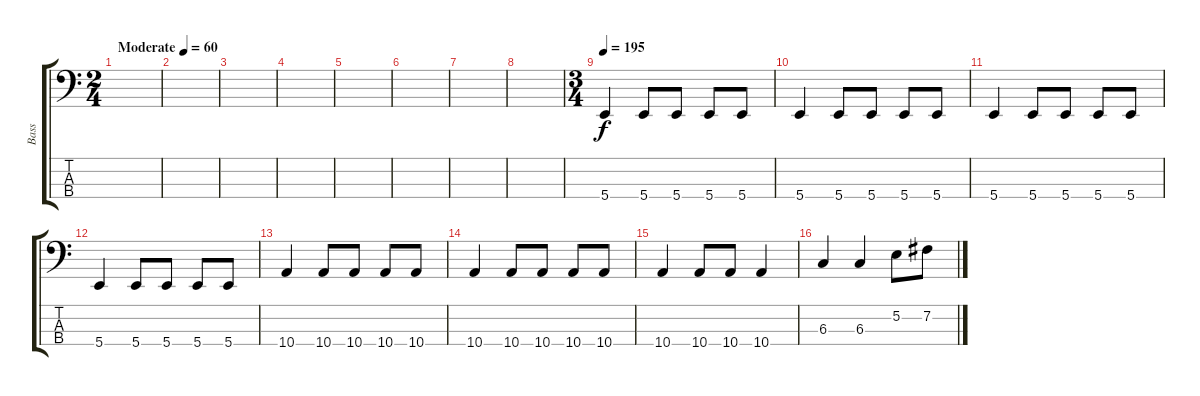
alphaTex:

\track ("Bass" "Bass") {instrument electricbassfinger}
\staff {score tabs}
\tuning (E2 B1 Gb1 B0) {hide}
\ts (2 4)
\tempo (60 "Moderate")
\clef f4
\ks c
|
|
|
|
|
|
|
|
\ts (3 4)
\tempo 195
5.4.4 5.4.8 5.4.8 5.4.8 5.4.8 |
5.4.4 5.4.8 5.4.8 5.4.8 5.4.8 |
5.4.4 5.4.8 5.4.8 5.4.8 5.4.8 |
5.4.4 5.4.8 5.4.8 5.4.8 5.4.8 |
10.4.4 10.4.8 10.4.8 10.4.8 10.4.8 |
10.4.4 10.4.8 10.4.8 10.4.8 10.4.8 |
10.4.4 10.4.8 10.4.8 10.4.4 |
6.3.4 6.3.4 5.2.8 7.2.8
